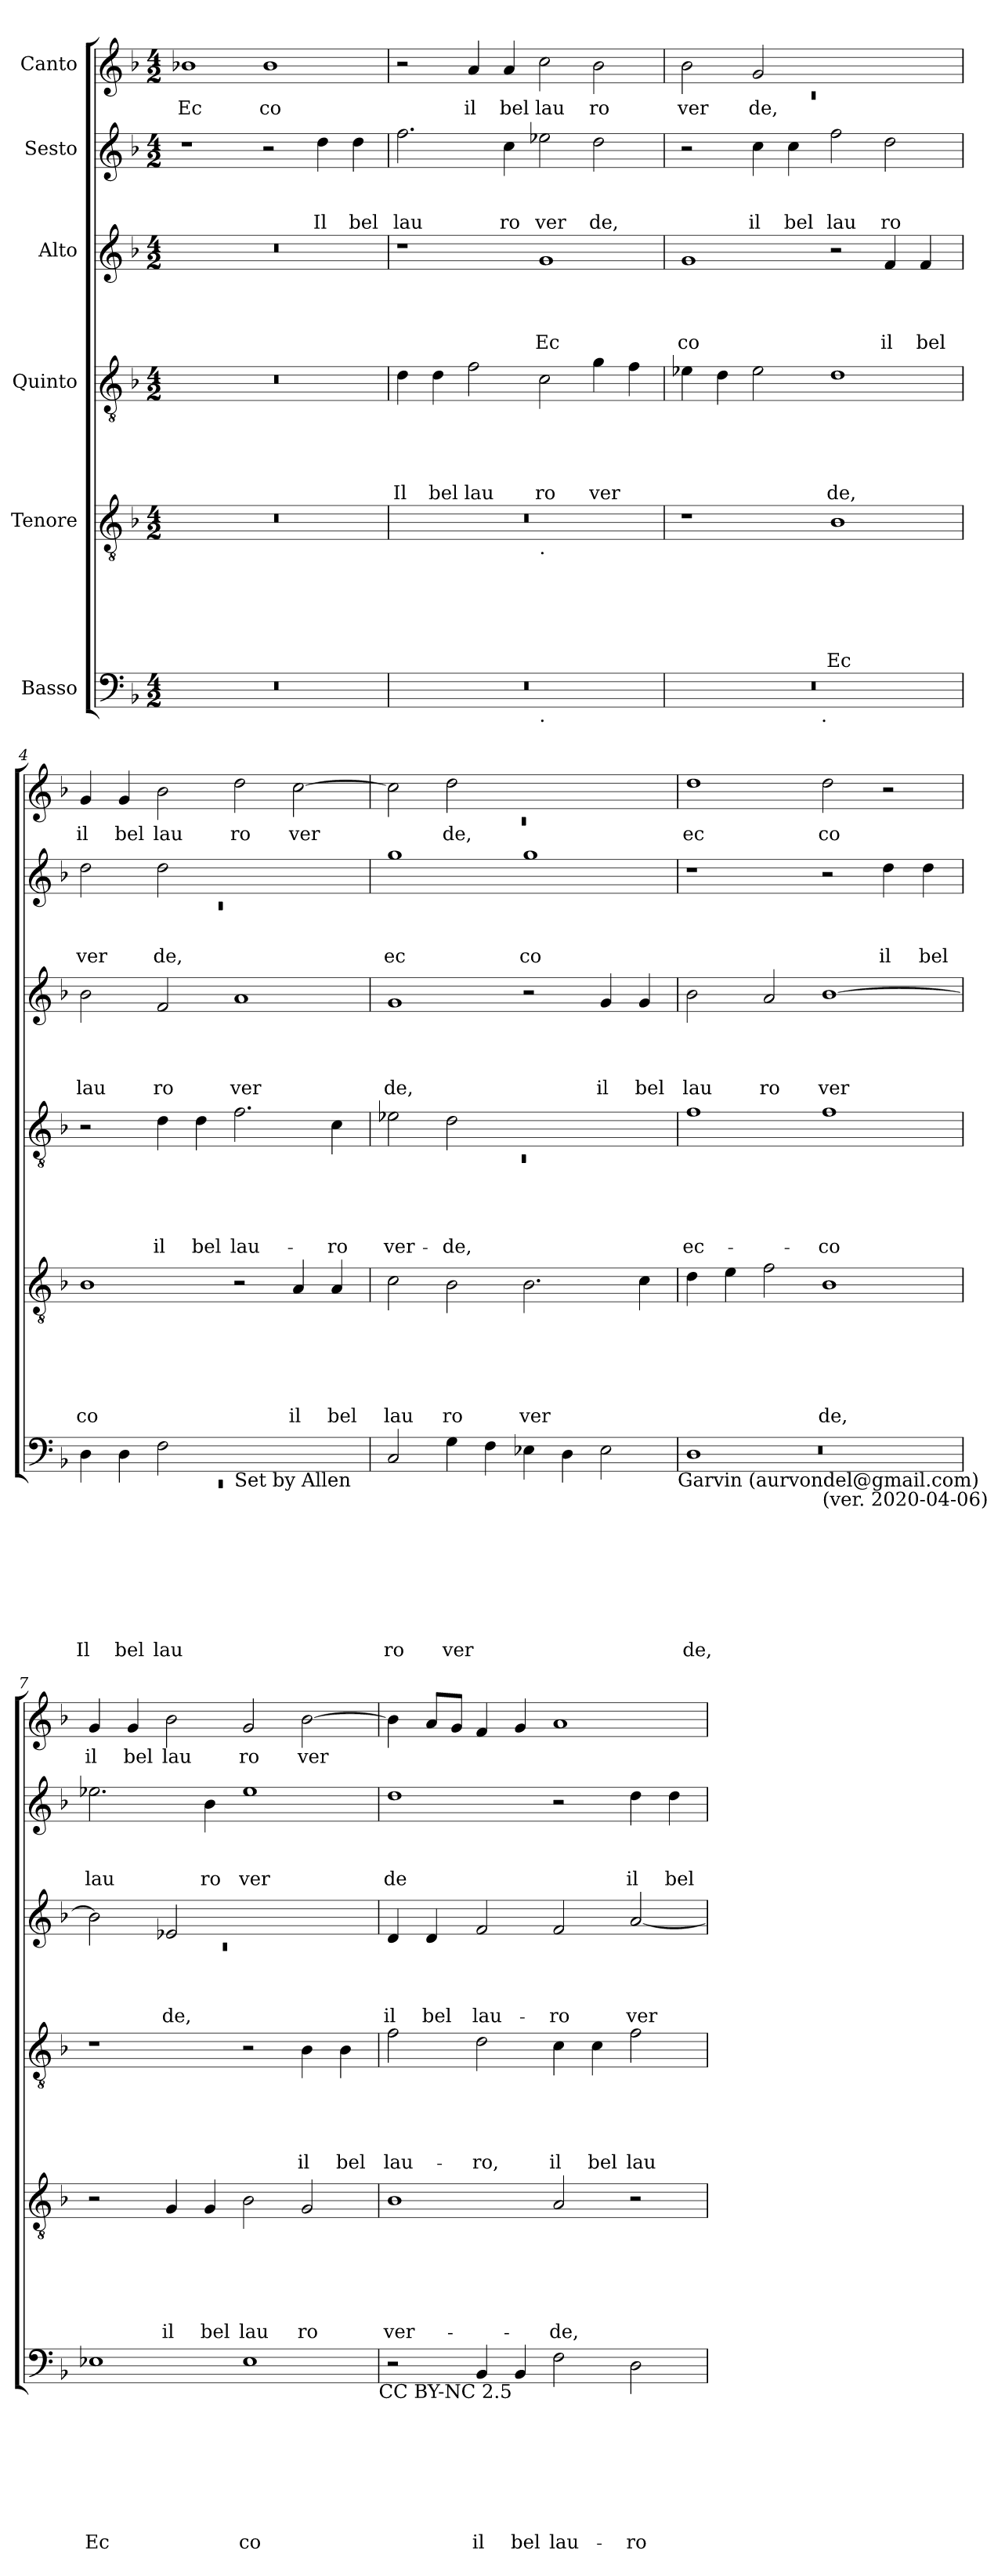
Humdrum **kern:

**kern	**text	**text	**text	**text	**text	**text	**text	**text	**kern	**text	**text	**text	**text	**text	**text	**kern	**text	**text	**text	**text	**text	**kern	**text	**text	**text	**text	**kern	**text	**text	**text	**kern	**text
*part6	*part6	*part6	*part6	*part6	*part6	*part6	*part6	*part6	*part5	*part5	*part5	*part5	*part5	*part5	*part5	*part4	*part4	*part4	*part4	*part4	*part4	*part3	*part3	*part3	*part3	*part3	*part2	*part2	*part2	*part2	*part1	*part1
*staff6	*staff6	*staff6	*staff6	*staff6	*staff6	*staff6	*staff6	*staff6	*staff5	*staff5	*staff5	*staff5	*staff5	*staff5	*staff5	*staff4	*staff4	*staff4	*staff4	*staff4	*staff4	*staff3	*staff3	*staff3	*staff3	*staff3	*staff2	*staff2	*staff2	*staff2	*staff1	*staff1
*I"Basso	*	*	*	*	*	*	*	*	*I"Tenore	*	*	*	*	*	*	*I"Quinto	*	*	*	*	*	*I"Alto	*	*	*	*	*I"Sesto	*	*	*	*I"Canto	*
*clefF4	*	*	*	*	*	*	*	*	*clefGv2	*	*	*	*	*	*	*clefGv2	*	*	*	*	*	*clefG2	*	*	*	*	*clefG2	*	*	*	*clefG2	*
*k[b-]	*	*	*	*	*	*	*	*	*k[b-]	*	*	*	*	*	*	*k[b-]	*	*	*	*	*	*k[b-]	*	*	*	*	*k[b-]	*	*	*	*k[b-]	*
*F:	*	*	*	*	*	*	*	*	*F:	*	*	*	*	*	*	*F:	*	*	*	*	*	*F:	*	*	*	*	*F:	*	*	*	*F:	*
*M4/2	*	*	*	*	*	*	*	*	*M4/2	*	*	*	*	*	*	*M4/2	*	*	*	*	*	*M4/2	*	*	*	*	*M4/2	*	*	*	*M4/2	*
=1	=1	=1	=1	=1	=1	=1	=1	=1	=1	=1	=1	=1	=1	=1	=1	=1	=1	=1	=1	=1	=1	=1	=1	=1	=1	=1	=1	=1	=1	=1	=1	=1
!	!	!	!	!	!	!	!	!	!	!	!	!	!	!	!	!	!	!	!	!	!	!	!	!	!	!	!	!	!	!	!	!LO:LY:b
0r	.	.	.	.	.	.	.	.	0r	.	.	.	.	.	.	0r	.	.	.	.	.	0r	.	.	.	.	1r	.	.	.	1b-X	Ec
!	!	!	!	!	!	!	!	!	!	!	!	!	!	!	!	!	!	!	!	!	!	!	!	!	!	!	!	!	!	!	!	!LO:LY:b
.	.	.	.	.	.	.	.	.	.	.	.	.	.	.	.	.	.	.	.	.	.	.	.	.	.	.	2r	.	.	.	1b-	co
!	!	!	!	!	!	!	!	!	!	!	!	!	!	!	!	!	!	!	!	!	!	!	!	!	!	!	!	!	!	!LO:LY:b	!	!
.	.	.	.	.	.	.	.	.	.	.	.	.	.	.	.	.	.	.	.	.	.	.	.	.	.	.	4dd\	.	.	Il	.	.
!	!	!	!	!	!	!	!	!	!	!	!	!	!	!	!	!	!	!	!	!	!	!	!	!	!	!	!	!	!	!LO:LY:b	!	!
.	.	.	.	.	.	.	.	.	.	.	.	.	.	.	.	.	.	.	.	.	.	.	.	.	.	.	4dd\	.	.	bel	.	.
=2	=2	=2	=2	=2	=2	=2	=2	=2	=2	=2	=2	=2	=2	=2	=2	=2	=2	=2	=2	=2	=2	=2	=2	=2	=2	=2	=2	=2	=2	=2	=2	=2
!	!	!	!	!	!	!	!	!	!	!	!	!	!	!	!	!	!	!	!	!	!LO:LY:b	!	!	!	!	!	!	!	!	!LO:LY:b	!	!
*^	*	*	*	*	*	*	*	*	*^	*	*	*	*	*	*	*	*	*	*	*	*	*	*	*	*	*	*	*	*	*	*	*
0r	1ryy	.	.	.	.	.	.	.	.	0r	1ryy	.	.	.	.	.	.	4d\	.	.	.	.	Il	1r	.	.	.	.	2.ff\	.	.	lau	2r	.
!	!	!	!	!	!	!	!	!	!	!	!	!	!	!	!	!	!	!	!	!	!	!	!LO:LY:b	!	!	!	!	!	!	!	!	!	!	!
.	.	.	.	.	.	.	.	.	.	.	.	.	.	.	.	.	.	4d\	.	.	.	.	bel	.	.	.	.	.	.	.	.	.	.	.
!	!	!	!	!	!	!	!	!	!	!	!	!	!	!	!	!	!	!	!	!	!	!	!LO:LY:b	!	!	!	!	!	!	!	!	!	!	!LO:LY:b
.	.	.	.	.	.	.	.	.	.	.	.	.	.	.	.	.	.	2f\	.	.	.	.	lau	.	.	.	.	.	.	.	.	.	4a/	il
!	!	!	!	!	!	!	!	!	!	!	!	!	!	!	!	!	!	!	!	!	!	!	!	!	!	!	!	!	!	!	!	!LO:LY:b	!	!LO:LY:b
.	.	.	.	.	.	.	.	.	.	.	.	.	.	.	.	.	.	.	.	.	.	.	.	.	.	.	.	.	4cc\	.	.	ro	4a/	bel
!	!	!	!	!	!	!	!	!	!	!	!LO:TX:b:t=.	!	!	!	!	!	!	!	!	!	!	!	!	!	!	!	!	!	!	!	!	!	!	!
!	!LO:TX:b:t=.	!	!	!	!	!	!	!	!	!	!	!	!	!	!	!	!	!	!	!	!	!	!	!	!	!	!	!	!	!	!	!	!	!
!	!	!	!	!	!	!	!	!	!	!	!	!	!	!	!	!	!	!	!	!	!	!	!LO:LY:b	!	!	!	!	!LO:LY:b	!	!	!	!LO:LY:b	!	!LO:LY:b
.	1ryy	.	.	.	.	.	.	.	.	.	1ryy	.	.	.	.	.	.	2c\	.	.	.	.	ro	1g	.	.	.	Ec	2ee-X\	.	.	ver	2cc\	lau
!	!	!	!	!	!	!	!	!	!	!	!	!	!	!	!	!	!	!	!	!	!	!	!LO:LY:b	!	!	!	!	!	!	!	!	!LO:LY:b	!	!LO:LY:b
.	.	.	.	.	.	.	.	.	.	.	.	.	.	.	.	.	.	4g\	.	.	.	.	ver	.	.	.	.	.	2dd\	.	.	de,	2b-\	ro
.	.	.	.	.	.	.	.	.	.	.	.	.	.	.	.	.	.	4f\	.	.	.	.	.	.	.	.	.	.	.	.	.	.	.	.
=3	=3	=3	=3	=3	=3	=3	=3	=3	=3	=3	=3	=3	=3	=3	=3	=3	=3	=3	=3	=3	=3	=3	=3	=3	=3	=3	=3	=3	=3	=3	=3	=3	=3	=3
*	*	*	*	*	*	*	*	*	*	*	*	*	*	*	*	*	*	*	*	*	*	*	*	*	*	*	*	*	*	*	*	*	*^	*
!	!	!	!	!	!	!	!	!	!	!	!	!	!	!	!	!	!	!	!	!	!	!	!	!	!	!	!	!LO:LY:b	!	!	!	!	!	!LO:N:vis=1	!LO:LY:b
*	*	*	*	*	*	*	*	*	*	*v	*v	*	*	*	*	*	*	*	*	*	*	*	*	*	*	*	*	*	*	*	*	*	*	*	*
0r	2ryy	.	.	.	.	.	.	.	.	1r	.	.	.	.	.	.	4e-X\	.	.	.	.	.	1g	.	.	.	co	2r	.	.	.	2b-\	0rc	ver
.	.	.	.	.	.	.	.	.	.	.	.	.	.	.	.	.	4d\	.	.	.	.	.	.	.	.	.	.	.	.	.	.	.	.	.
!	!	!	!	!	!	!	!	!	!	!	!	!	!	!	!	!	!	!	!	!	!	!	!	!	!	!	!	!	!	!	!LO:LY:b	!	!	!LO:LY:b
.	4...ryy	.	.	.	.	.	.	.	.	.	.	.	.	.	.	.	2e-\	.	.	.	.	.	.	.	.	.	.	4cc\	.	.	il	2g/	.	de,
!	!	!	!	!	!	!	!	!	!	!	!	!	!	!	!	!	!	!	!	!	!	!	!	!	!	!	!	!	!	!	!LO:LY:b	!	!	!
.	.	.	.	.	.	.	.	.	.	.	.	.	.	.	.	.	.	.	.	.	.	.	.	.	.	.	.	4cc\	.	.	bel	.	.	.
!	!LO:TX:b:t=.	!	!	!	!	!	!	!	!	!	!	!	!	!	!	!	!	!	!	!	!	!	!	!	!	!	!	!	!	!	!	!	!	!
.	1ryy	.	.	.	.	.	.	.	.	.	.	.	.	.	.	.	.	.	.	.	.	.	.	.	.	.	.	.	.	.	.	.	.	.
!	!	!	!	!	!	!	!	!	!	!	!	!	!	!	!	!LO:LY:b	!	!	!	!	!	!LO:LY:b	!	!	!	!	!	!	!	!	!LO:LY:b	!	!	!
.	.	.	.	.	.	.	.	.	.	1B-	.	.	.	.	.	Ec	1d	.	.	.	.	de,	2r	.	.	.	.	2ff\	.	.	lau	1ryy	.	.
!	!	!	!	!	!	!	!	!	!	!	!	!	!	!	!	!	!	!	!	!	!	!	!	!	!	!	!LO:LY:b	!	!	!	!LO:LY:b	!	!	!
.	.	.	.	.	.	.	.	.	.	.	.	.	.	.	.	.	.	.	.	.	.	.	4f/	.	.	.	il	2dd\	.	.	ro	.	.	.
!	!	!	!	!	!	!	!	!	!	!	!	!	!	!	!	!	!	!	!	!	!	!	!	!	!	!	!LO:LY:b	!	!	!	!	!	!	!
.	.	.	.	.	.	.	.	.	.	.	.	.	.	.	.	.	.	.	.	.	.	.	4f/	.	.	.	bel	.	.	.	.	.	.	.
.	32ryy	.	.	.	.	.	.	.	.	.	.	.	.	.	.	.	.	.	.	.	.	.	.	.	.	.	.	.	.	.	.	.	.	.
!!LO:PB:g=z
=4	=4	=4	=4	=4	=4	=4	=4	=4	=4	=4	=4	=4	=4	=4	=4	=4	=4	=4	=4	=4	=4	=4	=4	=4	=4	=4	=4	=4	=4	=4	=4	=4	=4	=4
*	*	*	*	*	*	*	*	*	*	*	*	*	*	*	*	*	*	*	*	*	*	*	*	*	*	*	*	*^	*	*	*	*	*	*
!	!LO:N:vis=1	!	!	!	!	!	!	!	!LO:LY:b	!	!	!	!	!	!	!LO:LY:b	!	!	!	!	!	!	!	!	!	!	!LO:LY:b	!	!LO:N:vis=1	!	!	!LO:LY:b	!	!	!LO:LY:b
*	*^	*	*	*	*	*	*	*	*	*	*	*	*	*	*	*	*	*	*	*	*	*	*	*	*	*	*	*	*	*	*	*	*v	*v	*
0ryy	0rEE	4D\	.	.	.	.	.	.	.	Il	1B-	.	.	.	.	.	co	2r	.	.	.	.	.	2b-\	.	.	.	lau	2dd\	0rc	.	.	ver	4g/	il
!	!	!	!	!	!	!	!	!	!	!LO:LY:b	!	!	!	!	!	!	!	!	!	!	!	!	!	!	!	!	!	!	!	!	!	!	!	!	!LO:LY:b
.	.	4D\	.	.	.	.	.	.	.	bel	.	.	.	.	.	.	.	.	.	.	.	.	.	.	.	.	.	.	.	.	.	.	.	4g/	bel
!	!	!	!	!	!	!	!	!	!	!LO:LY:b	!	!	!	!	!	!	!	!	!	!	!	!	!LO:LY:b	!	!	!	!	!LO:LY:b	!	!	!	!	!LO:LY:b	!	!LO:LY:b
.	.	2F\	.	.	.	.	.	.	.	lau	.	.	.	.	.	.	.	4d\	.	.	.	.	il	2f/	.	.	.	ro	2dd\	.	.	.	de,	2b-\	lau
!	!	!	!	!	!	!	!	!	!	!	!	!	!	!	!	!	!	!	!	!	!	!	!LO:LY:b	!	!	!	!	!	!	!	!	!	!	!	!
.	.	.	.	.	.	.	.	.	.	.	.	.	.	.	.	.	.	4d\	.	.	.	.	bel	.	.	.	.	.	.	.	.	.	.	.	.
!	!	!LO:TX:b:t=Set by Allen	!	!	!	!	!	!	!	!	!	!	!	!	!	!	!	!	!	!	!	!	!	!	!	!	!	!	!	!	!	!	!	!	!
!	!	!	!	!	!	!	!	!	!	!	!	!	!	!	!	!	!	!	!	!	!	!	!LO:LY:b	!	!	!	!	!LO:LY:b	!	!	!	!	!	!	!LO:LY:b
.	.	1ryy	.	.	.	.	.	.	.	.	2r	.	.	.	.	.	.	2.f\	.	.	.	.	lau-	1a	.	.	.	ver	1ryy	.	.	.	.	2dd\	ro
!	!	!	!	!	!	!	!	!	!	!	!	!	!	!	!	!	!LO:LY:b	!	!	!	!	!	!	!	!	!	!	!	!	!	!	!	!	!	!LO:LY:b
.	.	.	.	.	.	.	.	.	.	.	4A/	.	.	.	.	.	il	.	.	.	.	.	.	.	.	.	.	.	.	.	.	.	.	[>2cc\	ver
!	!	!	!	!	!	!	!	!	!	!	!	!	!	!	!	!	!LO:LY:b	!	!	!	!	!	!LO:LY:b	!	!	!	!	!	!	!	!	!	!	!	!
.	.	.	.	.	.	.	.	.	.	.	4A/	.	.	.	.	.	bel	4c\	.	.	.	.	-ro	.	.	.	.	.	.	.	.	.	.	.	.
*v	*v	*v	*	*	*	*	*	*	*	*	*	*	*	*	*	*	*	*	*	*	*	*	*	*	*	*	*	*	*v	*v	*	*	*	*	*
=5	=5	=5	=5	=5	=5	=5	=5	=5	=5	=5	=5	=5	=5	=5	=5	=5	=5	=5	=5	=5	=5	=5	=5	=5	=5	=5	=5	=5	=5	=5	=5	=5
*	*	*	*	*	*	*	*	*	*	*	*	*	*	*	*	*^	*	*	*	*	*	*	*	*	*	*	*	*	*	*	*^	*
!	!	!	!	!	!	!	!	!LO:LY:b	!	!	!	!	!	!	!LO:LY:b	!	!LO:N:vis=1	!	!	!	!	!LO:LY:b	!	!	!	!	!LO:LY:b	!	!	!	!LO:LY:b	!	!LO:N:vis=1	!
2C/	.	.	.	.	.	.	.	ro	2c\	.	.	.	.	.	lau	2e-X\	0rC	.	.	.	.	ver-	1g	.	.	.	de,	1gg	.	.	ec	2cc\]	0rc	.
!	!	!	!	!	!	!	!	!LO:LY:b	!	!	!	!	!	!	!LO:LY:b	!	!	!	!	!	!	!LO:LY:b	!	!	!	!	!	!	!	!	!	!	!	!LO:LY:b
4G\	.	.	.	.	.	.	.	ver	2B-\	.	.	.	.	.	ro	2d\	.	.	.	.	.	-de,	.	.	.	.	.	.	.	.	.	2dd\	.	de,
4F\	.	.	.	.	.	.	.	.	.	.	.	.	.	.	.	.	.	.	.	.	.	.	.	.	.	.	.	.	.	.	.	.	.	.
!	!	!	!	!	!	!	!	!	!	!	!	!	!	!	!LO:LY:b	!	!	!	!	!	!	!	!	!	!	!	!	!	!	!	!LO:LY:b	!	!	!
4E-X\	.	.	.	.	.	.	.	.	2.B-\	.	.	.	.	.	ver	1ryy	.	.	.	.	.	.	2r	.	.	.	.	1gg	.	.	co	1ryy	.	.
4D\	.	.	.	.	.	.	.	.	.	.	.	.	.	.	.	.	.	.	.	.	.	.	.	.	.	.	.	.	.	.	.	.	.	.
!	!	!	!	!	!	!	!	!	!	!	!	!	!	!	!	!	!	!	!	!	!	!	!	!	!	!	!LO:LY:b	!	!	!	!	!	!	!
2E-\	.	.	.	.	.	.	.	.	.	.	.	.	.	.	.	.	.	.	.	.	.	.	4g/	.	.	.	il	.	.	.	.	.	.	.
!	!	!	!	!	!	!	!	!	!	!	!	!	!	!	!	!	!	!	!	!	!	!	!	!	!	!	!LO:LY:b	!	!	!	!	!	!	!
.	.	.	.	.	.	.	.	.	4c\	.	.	.	.	.	.	.	.	.	.	.	.	.	4g/	.	.	.	bel	.	.	.	.	.	.	.
*	*	*	*	*	*	*	*	*	*	*	*	*	*	*	*	*v	*v	*	*	*	*	*	*	*	*	*	*	*	*	*	*	*v	*v	*
!LO:TX:b:t=Garvin (aurvondel@gmail.com)	!	!	!	!	!	!	!	!	!	!	!	!	!	!	!	!	!	!	!	!	!	!	!	!	!	!	!	!	!	!	!	!
=6	=6	=6	=6	=6	=6	=6	=6	=6	=6	=6	=6	=6	=6	=6	=6	=6	=6	=6	=6	=6	=6	=6	=6	=6	=6	=6	=6	=6	=6	=6	=6	=6
*^	*	*	*	*	*	*	*	*	*	*	*	*	*	*	*	*	*	*	*	*	*	*	*	*	*	*	*	*	*	*	*	*
*	*^	*	*	*	*	*	*	*	*	*	*	*	*	*	*	*	*	*	*	*	*	*	*	*	*	*	*	*	*	*	*	*	*
!	!	!LO:N:vis=1	!	!	!	!	!	!	!	!LO:LY:b	!	!	!	!	!	!	!	!	!	!	!	!	!LO:LY:b	!	!	!	!	!LO:LY:b	!	!	!	!	!	!LO:LY:b
0ryy	1D	0r	.	.	.	.	.	.	.	de,	4d\	.	.	.	.	.	.	1f	.	.	.	.	ec-	2b-\	.	.	.	lau	1r	.	.	.	1dd	ec
.	.	.	.	.	.	.	.	.	.	.	4e\	.	.	.	.	.	.	.	.	.	.	.	.	.	.	.	.	.	.	.	.	.	.	.
!	!	!	!	!	!	!	!	!	!	!	!	!	!	!	!	!	!	!	!	!	!	!	!	!	!	!	!	!LO:LY:b	!	!	!	!	!	!
.	.	.	.	.	.	.	.	.	.	.	2f\	.	.	.	.	.	.	.	.	.	.	.	.	2a/	.	.	.	ro	.	.	.	.	.	.
!	!LO:TX:b:t=(ver. 2020-04-06)	!	!	!	!	!	!	!	!	!	!	!	!	!	!	!	!	!	!	!	!	!	!	!	!	!	!	!	!	!	!	!	!	!
!	!	!	!	!	!	!	!	!	!	!	!	!	!	!	!	!	!LO:LY:b	!	!	!	!	!	!LO:LY:b	!	!	!	!	!LO:LY:b	!	!	!	!	!	!LO:LY:b
.	1ryy	.	.	.	.	.	.	.	.	.	1B-	.	.	.	.	.	de,	1f	.	.	.	.	-co	[>1b-	.	.	.	ver	2r	.	.	.	2dd\	co
!	!	!	!	!	!	!	!	!	!	!	!	!	!	!	!	!	!	!	!	!	!	!	!	!	!	!	!	!	!	!	!	!LO:LY:b	!	!
.	.	.	.	.	.	.	.	.	.	.	.	.	.	.	.	.	.	.	.	.	.	.	.	.	.	.	.	.	4dd\	.	.	il	2r	.
!	!	!	!	!	!	!	!	!	!	!	!	!	!	!	!	!	!	!	!	!	!	!	!	!	!	!	!	!	!	!	!	!LO:LY:b	!	!
.	.	.	.	.	.	.	.	.	.	.	.	.	.	.	.	.	.	.	.	.	.	.	.	.	.	.	.	.	4dd\	.	.	bel	.	.
*v	*v	*v	*	*	*	*	*	*	*	*	*	*	*	*	*	*	*	*	*	*	*	*	*	*	*	*	*	*	*	*	*	*	*	*
=7	=7	=7	=7	=7	=7	=7	=7	=7	=7	=7	=7	=7	=7	=7	=7	=7	=7	=7	=7	=7	=7	=7	=7	=7	=7	=7	=7	=7	=7	=7	=7	=7
*	*	*	*	*	*	*	*	*	*	*	*	*	*	*	*	*	*	*	*	*	*	*^	*	*	*	*	*	*	*	*	*	*
!	!	!	!	!	!	!	!	!LO:LY:b	!	!	!	!	!	!	!	!	!	!	!	!	!	!	!LO:N:vis=1	!	!	!	!	!	!	!	!LO:LY:b	!	!LO:LY:b
1E-X	.	.	.	.	.	.	.	Ec	2r	.	.	.	.	.	.	1r	.	.	.	.	.	2b-\]	0rc	.	.	.	.	2.ee-X\	.	.	lau	4g/	il
!	!	!	!	!	!	!	!	!	!	!	!	!	!	!	!	!	!	!	!	!	!	!	!	!	!	!	!	!	!	!	!	!	!LO:LY:b
.	.	.	.	.	.	.	.	.	.	.	.	.	.	.	.	.	.	.	.	.	.	.	.	.	.	.	.	.	.	.	.	4g/	bel
!	!	!	!	!	!	!	!	!	!	!	!	!	!	!	!LO:LY:b	!	!	!	!	!	!	!	!	!	!	!	!LO:LY:b	!	!	!	!	!	!LO:LY:b
.	.	.	.	.	.	.	.	.	4G/	.	.	.	.	.	il	.	.	.	.	.	.	2e-X/	.	.	.	.	de,	.	.	.	.	2b-\	lau
!	!	!	!	!	!	!	!	!	!	!	!	!	!	!	!LO:LY:b	!	!	!	!	!	!	!	!	!	!	!	!	!	!	!	!LO:LY:b	!	!
.	.	.	.	.	.	.	.	.	4G/	.	.	.	.	.	bel	.	.	.	.	.	.	.	.	.	.	.	.	4b-\	.	.	ro	.	.
!	!	!	!	!	!	!	!	!LO:LY:b	!	!	!	!	!	!	!LO:LY:b	!	!	!	!	!	!	!	!	!	!	!	!	!	!	!	!LO:LY:b	!	!LO:LY:b
1E-	.	.	.	.	.	.	.	co	2B-\	.	.	.	.	.	lau	2r	.	.	.	.	.	1ryy	.	.	.	.	.	1ee-	.	.	ver	2g/	ro
!	!	!	!	!	!	!	!	!	!	!	!	!	!	!	!LO:LY:b	!	!	!	!	!	!LO:LY:b	!	!	!	!	!	!	!	!	!	!	!	!LO:LY:b
.	.	.	.	.	.	.	.	.	2G/	.	.	.	.	.	ro	4B-\	.	.	.	.	il	.	.	.	.	.	.	.	.	.	.	[>2b-\	ver
!	!	!	!	!	!	!	!	!	!	!	!	!	!	!	!	!	!	!	!	!	!LO:LY:b	!	!	!	!	!	!	!	!	!	!	!	!
.	.	.	.	.	.	.	.	.	.	.	.	.	.	.	.	4B-\	.	.	.	.	bel	.	.	.	.	.	.	.	.	.	.	.	.
*	*	*	*	*	*	*	*	*	*	*	*	*	*	*	*	*	*	*	*	*	*	*v	*v	*	*	*	*	*	*	*	*	*	*
!LO:TX:b:t=CC BY-NC 2.5	!	!	!	!	!	!	!	!	!	!	!	!	!	!	!	!	!	!	!	!	!	!	!	!	!	!	!	!	!	!	!	!
!!LO:LB:g=z
=8	=8	=8	=8	=8	=8	=8	=8	=8	=8	=8	=8	=8	=8	=8	=8	=8	=8	=8	=8	=8	=8	=8	=8	=8	=8	=8	=8	=8	=8	=8	=8	=8
!	!	!	!	!	!	!	!	!	!	!	!	!	!	!	!LO:LY:b	!	!	!	!	!	!LO:LY:b	!	!	!	!	!LO:LY:b	!	!	!	!LO:LY:b	!	!
2r	.	.	.	.	.	.	.	.	1B-	.	.	.	.	.	ver-	2f\	.	.	.	.	lau-	4d/	.	.	.	il	1dd	.	.	de	4b-\]	.
!	!	!	!	!	!	!	!	!	!	!	!	!	!	!	!	!	!	!	!	!	!	!	!	!	!	!LO:LY:b	!	!	!	!	!	!
.	.	.	.	.	.	.	.	.	.	.	.	.	.	.	.	.	.	.	.	.	.	4d/	.	.	.	bel	.	.	.	.	8a/L	.
.	.	.	.	.	.	.	.	.	.	.	.	.	.	.	.	.	.	.	.	.	.	.	.	.	.	.	.	.	.	.	8g/J	.
!	!	!	!	!	!	!	!	!LO:LY:b	!	!	!	!	!	!	!	!	!	!	!	!	!LO:LY:b	!	!	!	!	!LO:LY:b	!	!	!	!	!	!
4BB-/	.	.	.	.	.	.	.	il	.	.	.	.	.	.	.	2d\	.	.	.	.	-ro,	2f/	.	.	.	lau-	.	.	.	.	4f/	.
!	!	!	!	!	!	!	!	!LO:LY:b	!	!	!	!	!	!	!	!	!	!	!	!	!	!	!	!	!	!	!	!	!	!	!	!
4BB-/	.	.	.	.	.	.	.	bel	.	.	.	.	.	.	.	.	.	.	.	.	.	.	.	.	.	.	.	.	.	.	4g/	.
!	!	!	!	!	!	!	!	!LO:LY:b	!	!	!	!	!	!	!LO:LY:b	!	!	!	!	!	!LO:LY:b	!	!	!	!	!LO:LY:b	!	!	!	!	!	!
2F\	.	.	.	.	.	.	.	lau-	2A/	.	.	.	.	.	-de,	4c\	.	.	.	.	il	2f/	.	.	.	-ro	2r	.	.	.	1a	.
!	!	!	!	!	!	!	!	!	!	!	!	!	!	!	!	!	!	!	!	!	!LO:LY:b	!	!	!	!	!	!	!	!	!	!	!
.	.	.	.	.	.	.	.	.	.	.	.	.	.	.	.	4c\	.	.	.	.	bel	.	.	.	.	.	.	.	.	.	.	.
!	!	!	!	!	!	!	!	!LO:LY:b	!	!	!	!	!	!	!	!	!	!	!	!	!LO:LY:b	!	!	!	!	!LO:LY:b	!	!	!	!LO:LY:b	!	!
2D\	.	.	.	.	.	.	.	-ro	2r	.	.	.	.	.	.	2f\	.	.	.	.	lau-	[<2a/	.	.	.	ver-	4dd\	.	.	il	.	.
!	!	!	!	!	!	!	!	!	!	!	!	!	!	!	!	!	!	!	!	!	!	!	!	!	!	!	!	!	!	!LO:LY:b	!	!
.	.	.	.	.	.	.	.	.	.	.	.	.	.	.	.	.	.	.	.	.	.	.	.	.	.	.	4dd\	.	.	bel	.	.
=	=	=	=	=	=	=	=	=	=	=	=	=	=	=	=	=	=	=	=	=	=	=	=	=	=	=	=	=	=	=	=	=
*-	*-	*-	*-	*-	*-	*-	*-	*-	*-	*-	*-	*-	*-	*-	*-	*-	*-	*-	*-	*-	*-	*-	*-	*-	*-	*-	*-	*-	*-	*-	*-	*-
